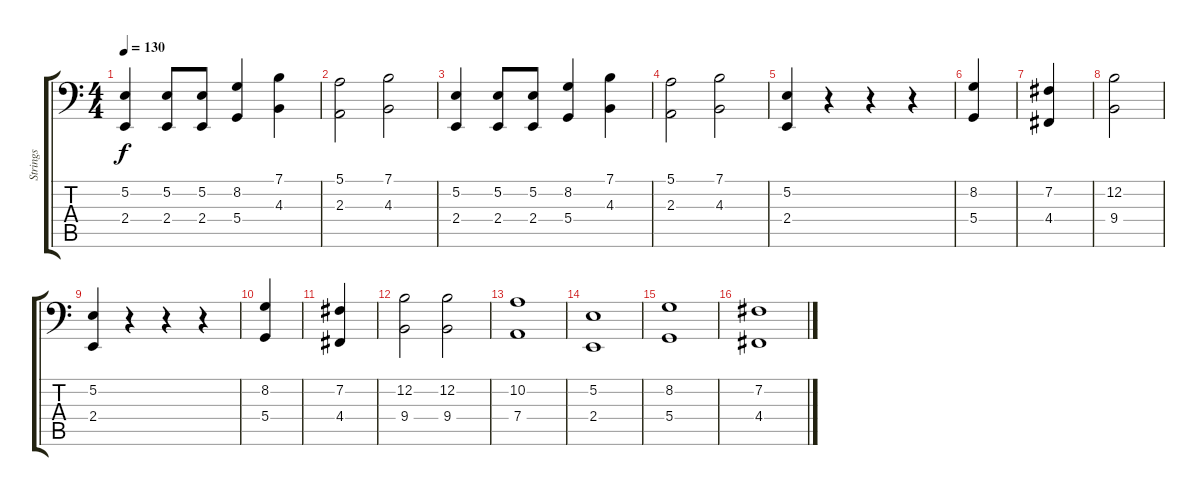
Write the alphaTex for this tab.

\track ("Strings" "Strings") {instrument synthstrings1}
\staff {score tabs}
\tuning (E3 B2 G2 D2 A1 E1) {hide}
\ts (4 4)
\tempo 130
\clef f4
\ks c
(5.2 2.4).4{dy f} (5.2 2.4).8 (5.2 2.4).8 (8.2 5.4).4 (7.1 4.3).4 |
(5.1 2.3).2 (7.1 4.3).2 |
(5.2 2.4).4 (5.2 2.4).8 (5.2 2.4).8 (8.2 5.4).4 (7.1 4.3).4 |
(5.1 2.3).2 (7.1 4.3).2 |
(5.2 2.4).4 r.4 r.4 r.4 |
(8.2 5.4).4 |
(7.2 4.4).4 |
(12.2 9.4).2 |
(5.2 2.4).4 r.4 r.4 r.4 |
(8.2 5.4).4 |
(7.2 4.4).4 |
(12.2 9.4).2 (12.2 9.4).2 |
(10.2 7.4).1 |
(5.2 2.4).1 |
(8.2 5.4).1 |
(7.2 4.4).1
